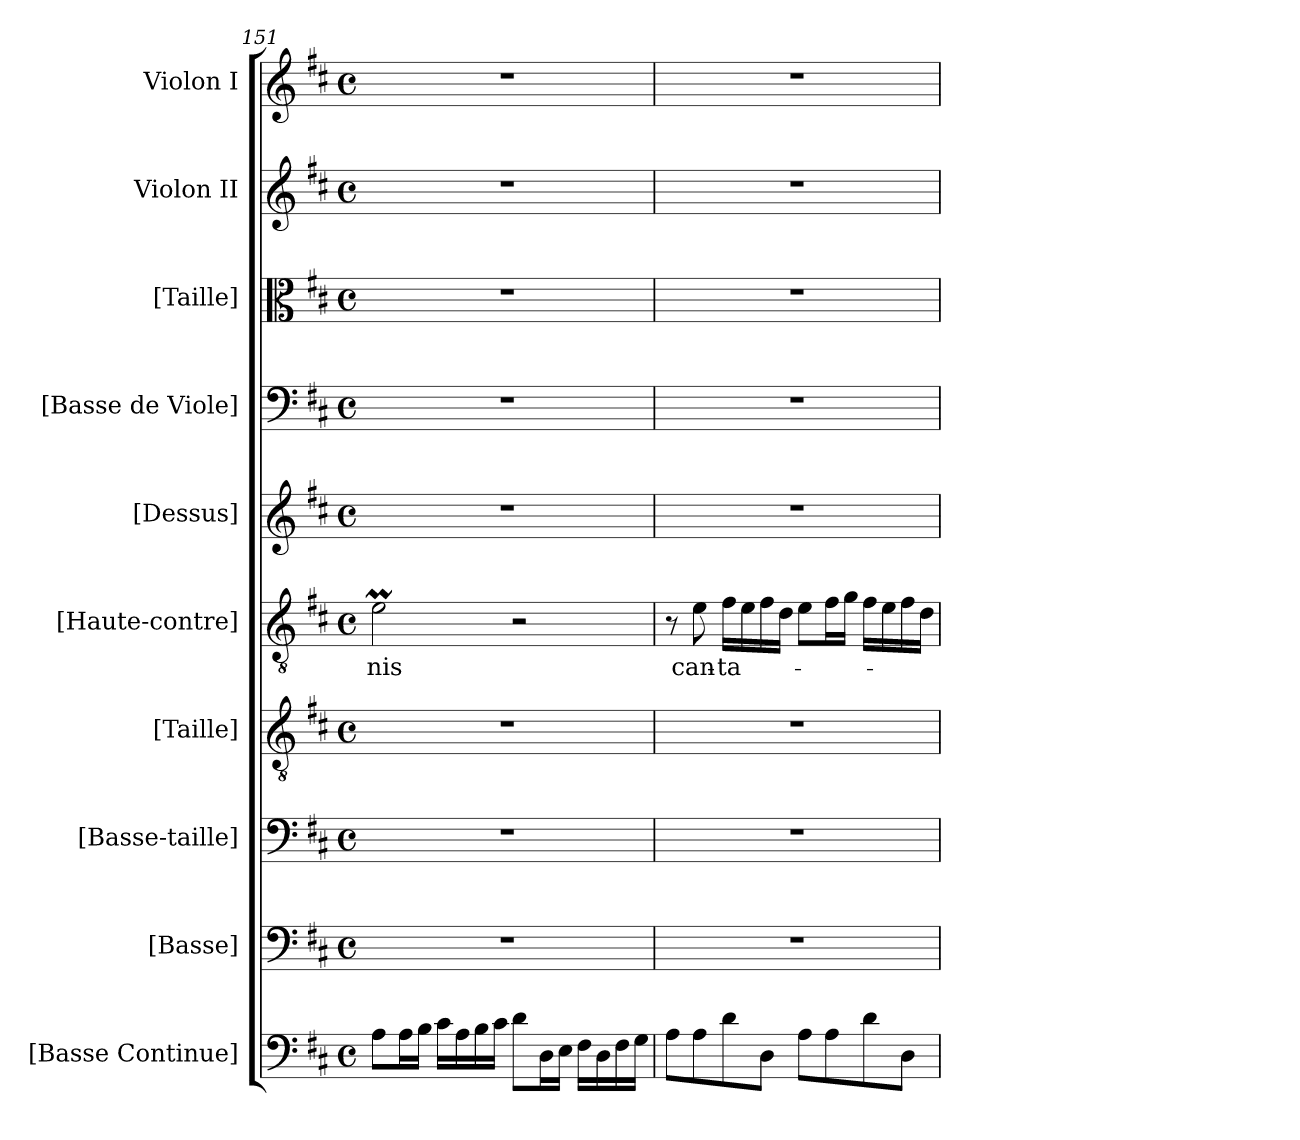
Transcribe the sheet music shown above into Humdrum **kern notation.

**kern	**kern	**kern	**kern	**kern	**text	**kern	**kern	**kern	**kern	**kern
*part10	*part9	*part8	*part7	*part6	*part6	*part5	*part4	*part3	*part2	*part1
*staff10	*staff9	*staff8	*staff7	*staff6	*staff6	*staff5	*staff4	*staff3	*staff2	*staff1
*I"[Basse Continue]	*I"[Basse]	*I"[Basse-taille]	*I"[Taille]	*I"[Haute-contre]	*	*I"[Dessus]	*I"[Basse de Viole]	*I"[Taille]	*I"Violon II	*I"Violon I
*I'B.c.	*I'B.	*I'B.t.	*I'T.	*I'H.C.	*	*I'D.	*	*	*I'Vln. II	*I'Vln. I
!!LO:LB:g=z
*clefF4	*clefF4	*clefF4	*clefGv2	*clefGv2	*	*clefG2	*clefF4	*clefC3	*clefG2	*clefG2
*	*	*	*ITrd7c12	*ITrd7c12	*	*	*	*	*	*
*k[f#c#]	*k[f#c#]	*k[f#c#]	*k[f#c#]	*k[f#c#]	*	*k[f#c#]	*k[f#c#]	*k[f#c#]	*k[f#c#]	*k[f#c#]
*D:	*D:	*D:	*D:	*D:	*	*D:	*D:	*D:	*D:	*D:
*M4/4	*M4/4	*M4/4	*M4/4	*M4/4	*	*M4/4	*M4/4	*M4/4	*M4/4	*M4/4
*met(c)	*met(c)	*met(c)	*met(c)	*met(c)	*	*met(c)	*met(c)	*met(c)	*met(c)	*met(c)
=151	=151	=151	=151	=151	=151	=151	=151	=151	=151	=151
!	!	!	!	!	!LO:LY:b:color=#000000	!	!	!	!	!
8Ai\L	1r	1r	1r	2EMi\	-nis	1r	1r	1r	1r	1r
16Ai\L	.	.	.	.	.	.	.	.	.	.
16Bi\JJ	.	.	.	.	.	.	.	.	.	.
16c#i\LL	.	.	.	.	.	.	.	.	.	.
16Ai\	.	.	.	.	.	.	.	.	.	.
16Bi\	.	.	.	.	.	.	.	.	.	.
16c#i\JJ	.	.	.	.	.	.	.	.	.	.
8di\L	.	.	.	2r	.	.	.	.	.	.
16Di\L	.	.	.	.	.	.	.	.	.	.
16Ei\JJ	.	.	.	.	.	.	.	.	.	.
16F#i\LL	.	.	.	.	.	.	.	.	.	.
16Di\	.	.	.	.	.	.	.	.	.	.
16F#i\	.	.	.	.	.	.	.	.	.	.
16Gi\JJ	.	.	.	.	.	.	.	.	.	.
=152	=152	=152	=152	=152	=152	=152	=152	=152	=152	=152
8Ai\L	1r	1r	1r	8r	.	1r	1r	1r	1r	1r
!	!	!	!	!	!LO:LY:b:color=#000000	!	!	!	!	!
8Ai\	.	.	.	8Ei\	can-	.	.	.	.	.
!	!	!	!	!	!LO:LY:b:color=#000000	!	!	!	!	!
8di\	.	.	.	16F#i\LL	-ta-	.	.	.	.	.
.	.	.	.	16Ei\	.	.	.	.	.	.
8Di\J	.	.	.	16F#i\	.	.	.	.	.	.
.	.	.	.	16Di\JJ	.	.	.	.	.	.
8Ai\L	.	.	.	8Ei\L	.	.	.	.	.	.
8Ai\	.	.	.	16F#i\L	.	.	.	.	.	.
.	.	.	.	16Gi\JJ	.	.	.	.	.	.
8di\	.	.	.	16F#i\LL	.	.	.	.	.	.
.	.	.	.	16Ei\	.	.	.	.	.	.
8Di\J	.	.	.	16F#i\	.	.	.	.	.	.
.	.	.	.	16Di\JJ	.	.	.	.	.	.
=	=	=	=	=	=	=	=	=	=	=
*-	*-	*-	*-	*-	*-	*-	*-	*-	*-	*-
